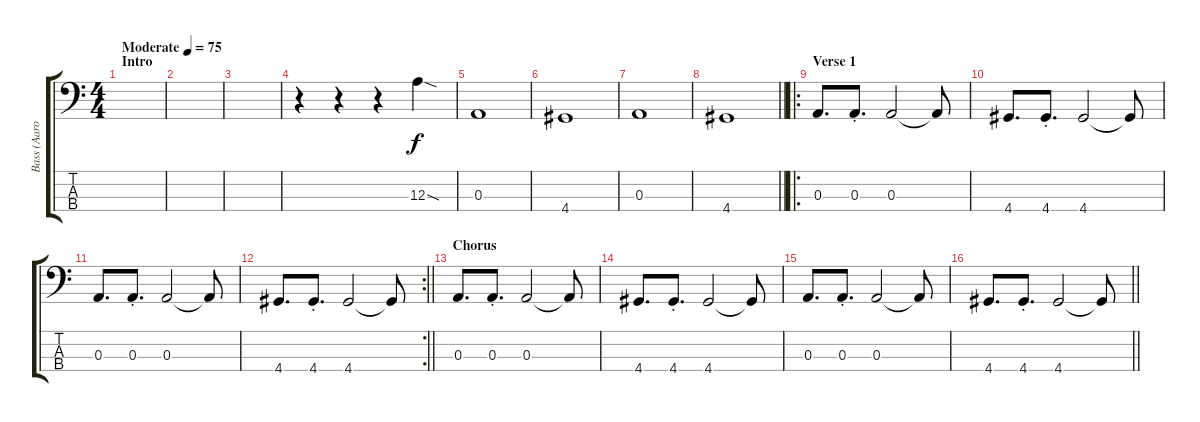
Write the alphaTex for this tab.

\track ("Bass (Aaron)" "Bass (Aaro") {instrument electricbassfinger}
\staff {score tabs}
\tuning (G2 D2 A1 E1) {hide}
\ts (4 4)
\section ("" "Intro")
\tempo (75 "Moderate")
\clef f4
\ks c
|
|
|
r.4 r.4 r.4 12.3{sod}.4 |
0.3.1 |
4.4.1 |
0.3.1 |
\barLineRight lightlight
4.4.1 |
\ro
\section ("" "Verse 1")
0.3.8{d} 0.3{st}.8{d} 0.3.2 0.3{t}.8 |
4.4.8{d} 4.4{st}.8{d} 4.4.2 4.4{t}.8 |
0.3.8{d} 0.3{st}.8{d} 0.3.2 0.3{t}.8 |
\rc 2
\barLineRight lightlight
4.4.8{d} 4.4{st}.8{d} 4.4.2 4.4{t}.8 |
\section ("" "Chorus")
0.3.8{d} 0.3{st}.8{d} 0.3.2 0.3{t}.8 |
4.4.8{d} 4.4{st}.8{d} 4.4.2 4.4{t}.8 |
0.3.8{d} 0.3{st}.8{d} 0.3.2 0.3{t}.8 |
\barLineRight lightlight
4.4.8{d} 4.4{st}.8{d} 4.4.2 4.4{t}.8
